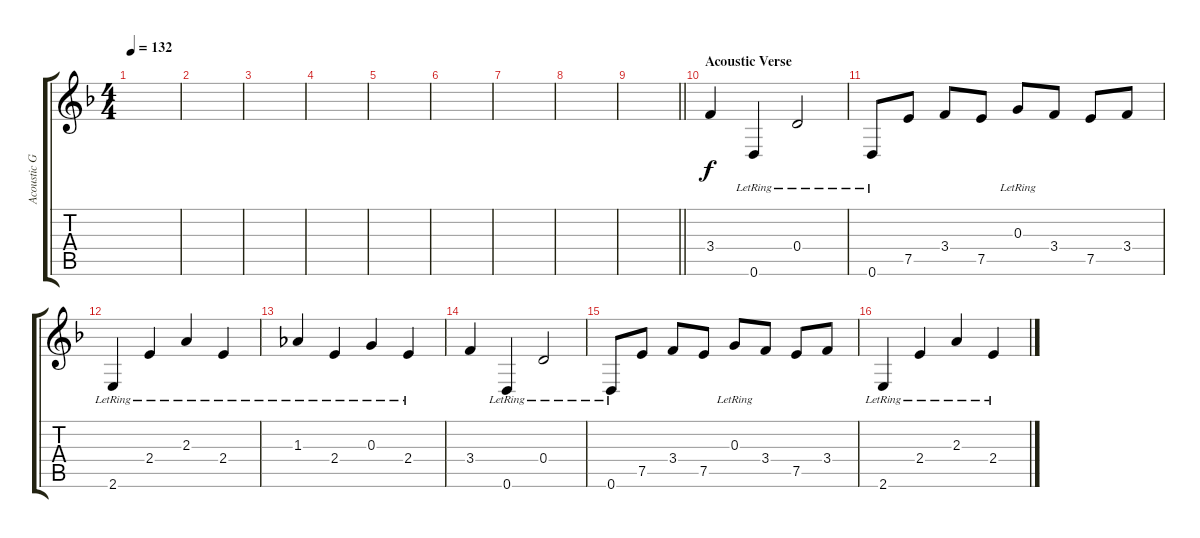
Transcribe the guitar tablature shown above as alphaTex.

\track ("Acoustic Guitar" "Acoustic G") {instrument acousticguitarnylon}
\staff {score tabs}
\tuning (E4 B3 G3 D3 A2 D2) {hide}
\ts (4 4)
\tempo 132
\clef g2
\ks dminor
|
|
|
|
|
|
|
|
\barLineRight lightlight
|
\section ("" "Acoustic Verse")
3.4.4 0.6{lr}.4 0.4{lr}.2 |
0.6{lr}.8 7.5.8 3.4.8 7.5.8 0.3{lr}.8 3.4.8 7.5.8 3.4.8 |
2.6{lr}.4 2.4{lr}.4 2.3{lr}.4 2.4{lr}.4 |
1.3{lr}.4 2.4{lr}.4 0.3{lr}.4 2.4{lr}.4 |
3.4.4 0.6{lr}.4 0.4{lr}.2 |
0.6{lr}.8 7.5.8 3.4.8 7.5.8 0.3{lr}.8 3.4.8 7.5.8 3.4.8 |
2.6{lr}.4 2.4{lr}.4 2.3{lr}.4 2.4{lr}.4
